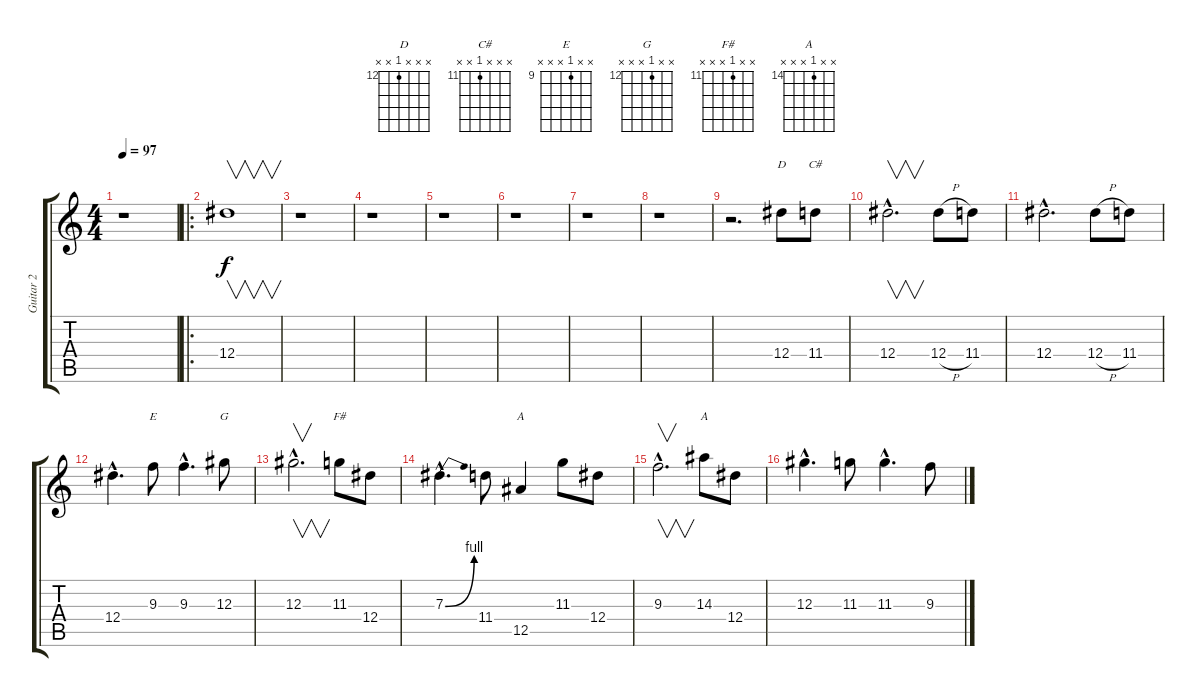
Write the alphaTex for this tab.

\track ("Guitar 2" "Guitar 2") {instrument electricguitarjazz}
\staff {score tabs}
\tuning (F4 C4 Ab3 Eb3 Bb2 F2) {hide}
\chord ("D" x x x 12 x x) {firstfret 12}
\chord ("C#" x x x 11 x x) {firstfret 11}
\chord ("E" x x 9 x x x) {firstfret 9}
\chord ("G" x x 12 x x x) {firstfret 12}
\chord ("F#" x x 11 x x x) {firstfret 11}
\chord ("A" x x x x 12 x) {firstfret 12}
\chord ("A" x x 14 x x x) {firstfret 14}
\ts (4 4)
\tempo 97
\clef g2
\ks c
r.1{dy f volume 0 instrument electricguitarjazz} |
\ro
12.4.1{v} |
r.1 |
r.1 |
r.1 |
r.1 |
r.1 |
r.1 |
r.2{d volume 13} 12.4.8{ch "D"} 11.4.8{ch "C#"} |
12.4{hac}.2{v d} 12.4{h}.8 11.4.8 |
12.4{hac}.2{d} 12.4{h}.8 11.4.8 |
12.4{hac}.4{d} 9.3.8{ch "E"} 9.3{hac}.4{d} 12.3.8{ch "G"} |
12.3{hac}.2{v d} 11.3.8{ch "F#"} 12.4.8 |
7.3{be (bend 0 0 60 4) hac}.4{d} 11.4.8 12.5.4{ch "A"} 11.3.8 12.4.8 |
9.3{hac}.2{v d} 14.3.8{ch "A"} 12.4.8 |
12.3{hac}.4{d} 11.3.8 11.3{hac}.4{d} 9.3.8
